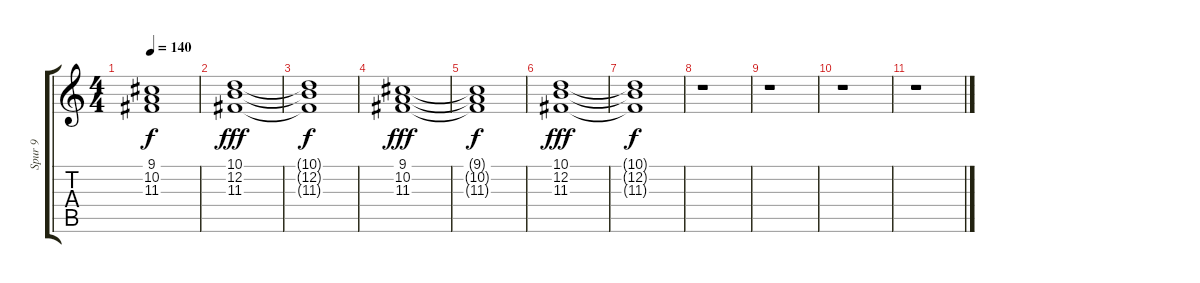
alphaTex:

\track ("Spur 9" "Spur 9") {instrument stringensemble2}
\staff {score tabs}
\tuning (E4 B3 G3 D3 A2 E2) {hide}
\ts (4 4)
\tempo 140
\clef g2
\ks c
(9.1{t} 10.2{t} 11.3{t}).1{dy f} |
(10.1 12.2 11.3).1{dy fff} |
(10.1{t} 12.2{t} 11.3{t}).1{dy f} |
(9.1 10.2 11.3).1{dy fff} |
(9.1{t} 10.2{t} 11.3{t}).1{dy f} |
(10.1 12.2 11.3).1{dy fff} |
(10.1{t} 12.2{t} 11.3{t}).1{dy f} |
r.1 |
r.1 |
r.1 |
r.1
